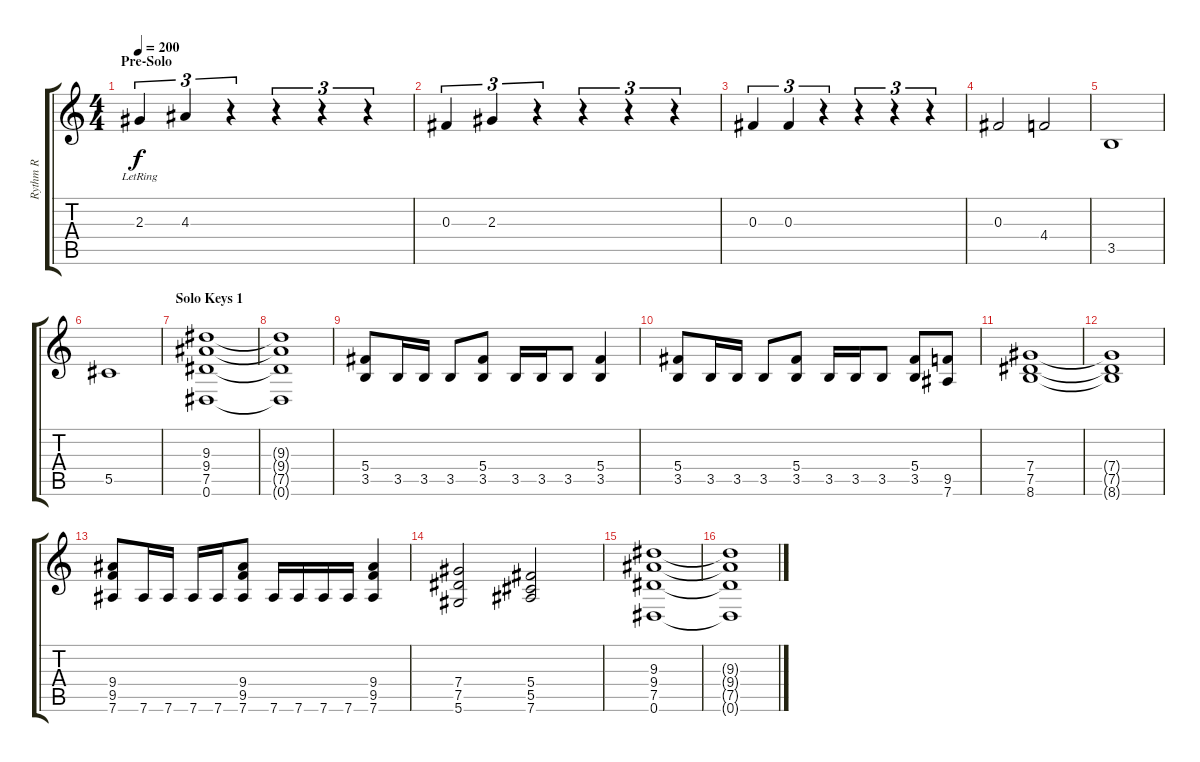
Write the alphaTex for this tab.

\track ("Rythm R" "Rythm R") {instrument distortionguitar}
\staff {score tabs}
\tuning (Eb4 Bb3 Gb3 Db3 Ab2 Eb2) {hide}
\ts (4 4)
\section ("" "Pre-Solo")
\tempo 200
\clef g2
\ks c
2.3{lr}.4{tu (3 2) dy f} 4.3.4{tu (3 2)} r.4{tu (3 2)} r.4{tu (3 2)} r.4{tu (3 2)} r.4{tu (3 2)} |
0.3.4{tu (3 2)} 2.3.4{tu (3 2)} r.4{tu (3 2)} r.4{tu (3 2)} r.4{tu (3 2)} r.4{tu (3 2)} |
0.3.4{tu (3 2)} 0.3.4{tu (3 2)} r.4{tu (3 2)} r.4{tu (3 2)} r.4{tu (3 2)} r.4{tu (3 2)} |
0.3.2 4.4.2 |
3.5.1{volume 12} |
5.5.1 |
\section ("" "Solo Keys 1")
(9.3 9.4 7.5 0.6).1 |
(9.3{t} 9.4{t} 7.5{t} 0.6{t}).1 |
(5.4 3.5).8 3.5.16 3.5.16 3.5.8 (5.4 3.5).8 3.5.16 3.5.16 3.5.8 (5.4 3.5).4 |
(5.4 3.5).8 3.5.16 3.5.16 3.5.8 (5.4 3.5).8 3.5.16 3.5.16 3.5.8 (5.4 3.5).8 (9.5 7.6).8 |
(7.4 7.5 8.6).1 |
(7.4{t} 7.5{t} 8.6{t}).1 |
(9.4 9.5 7.6).8 7.6.16 7.6.16 7.6.16 7.6.16 (9.4 9.5 7.6).8 7.6.16 7.6.16 7.6.16 7.6.16 (9.4 9.5 7.6).4 |
(7.4 7.5 5.6).2 (5.4 5.5 7.6).2 |
(9.3 9.4 7.5 0.6).1 |
(9.3{t} 9.4{t} 7.5{t} 0.6{t}).1
